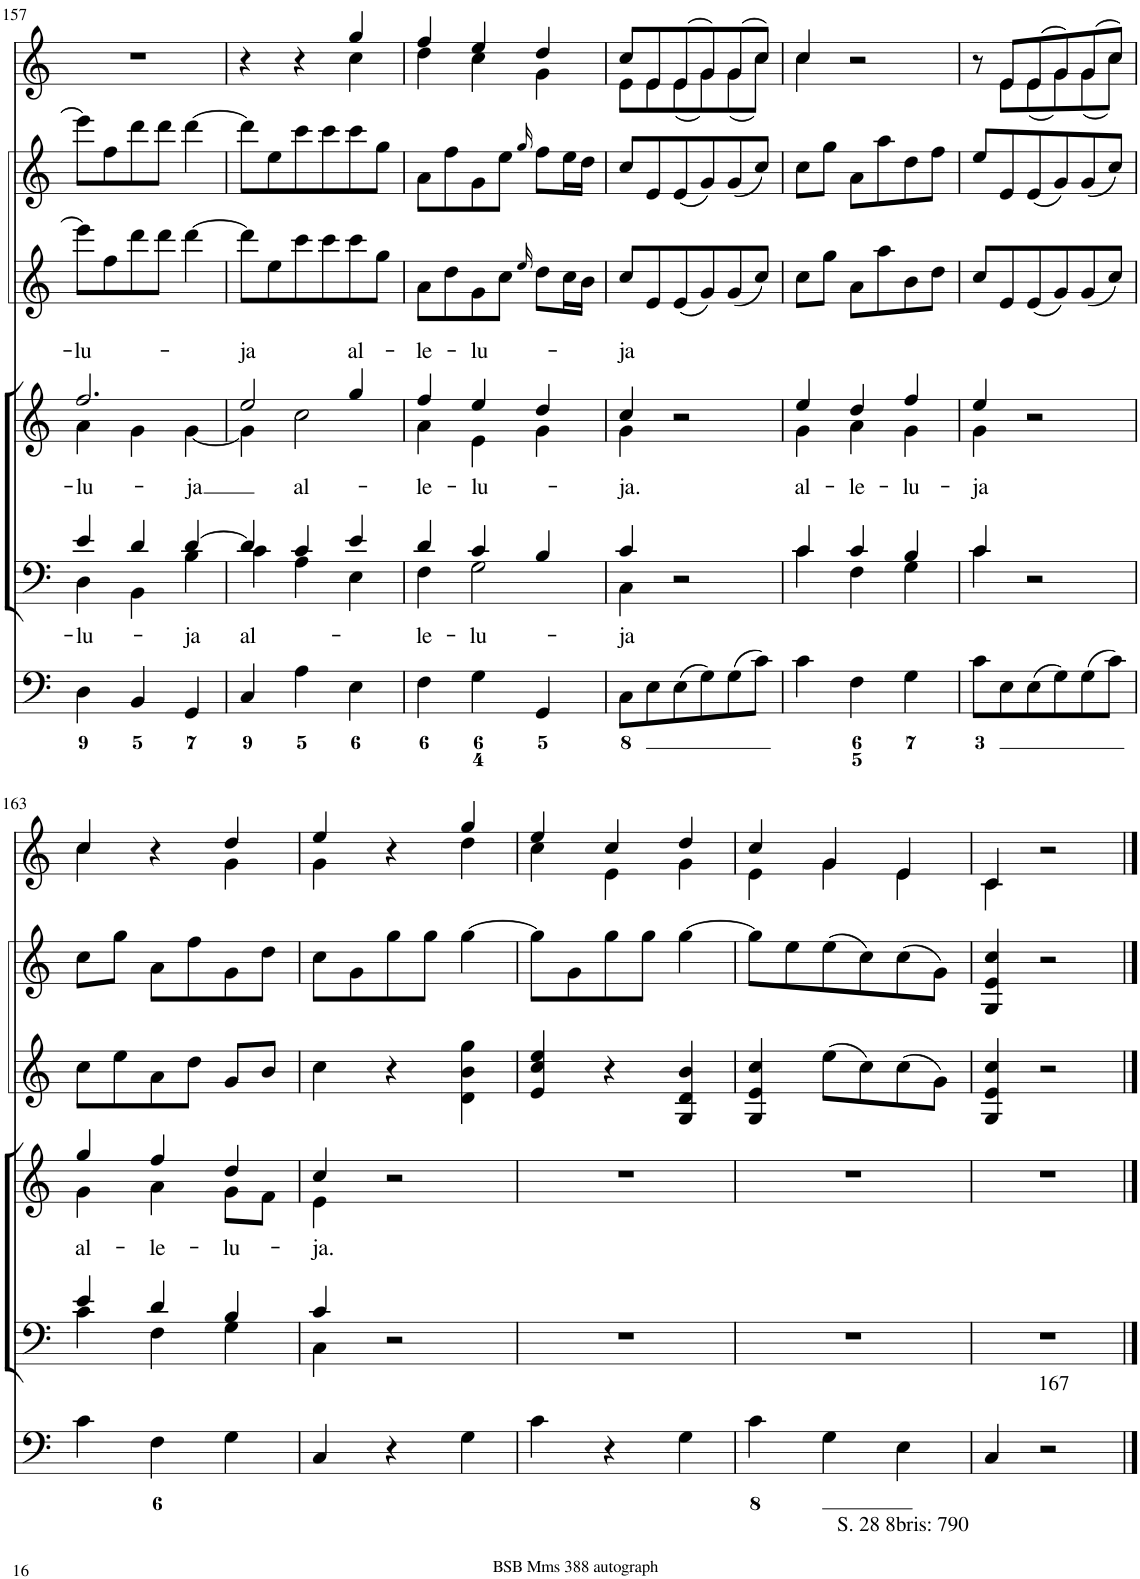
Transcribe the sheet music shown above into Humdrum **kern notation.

**kern	**kern	**text	**kern	**text	**kern	**kern	**kern
*part6	*part5	*part5	*part4	*part4	*part3	*part2	*part1
*staff6	*staff5	*staff5	*staff4	*staff4	*staff3	*staff2	*staff1
*I"Organ	*I"Voice	*	*I"Voice	*	*I"Violin	*I"Violini	*I"Clarini in C
*	*	*	*	*	*I'Vln	*I'Vln	*
!!LO:PB:g=z
*clefF4	*clefF4	*	*clefG2	*	*clefG2	*clefG2	*clefG2
*k[]	*k[]	*	*k[]	*	*k[]	*k[]	*k[]
*M3/4	*M3/4	*	*M3/4	*	*M3/4	*M3/4	*M3/4
=157	=157	=157	=157	=157	=157	=157	=157
*	*^	*	*	*	*	*	*
!	!	!	!LO:LY:b	!	!LO:LY:a	!	!	!
*	*	*	*	*^	*	*	*	*
!	!	!	!	!	!	!LO:LY:b	!	!	!
4D\	4e/	4D\	-lu-	2.ff/	4a\	-lu-	8eee\L]	8eee\L]	2.r
.	.	.	.	.	.	.	8ff\	8ff\	.
4BB/	4d/	4BB\	.	.	4g\	.	8ddd\	8ddd\	.
.	.	.	.	.	.	.	8ddd\J	8ddd\J	.
!	!	!	!LO:LY:b	!	!	!LO:LY:b	!	!	!
4GG/	[4d/	4B\	-ja	.	[4g\	-ja	[4ddd\	[4ddd\	.
=158	=158	=158	=158	=158	=158	=158	=158	=158	=158
!	!	!	!LO:LY:b	!	!	!LO:LY:a	!	!	!
*	*	*	*	*	*	*	*	*	*^
4C/	4d/]	4c\	al-	2ee/	4g\]	-ja	8ddd\L]	8ddd\L]	4r	2ryy
.	.	.	.	.	.	.	8ee\	8ee\	.	.
!	!	!	!	!	!	!LO:LY:b	!	!	!	!
4A\	4c/	4A\	.	.	2cc\	al-	8ccc\	8ccc\	4r	.
.	.	.	.	.	.	.	8ccc\	8ccc\	.	.
!	!	!	!	!	!	!LO:LY:a	!	!	!	!
4E\	4e/	4E\	.	4gg/	.	al-	8ccc\	8ccc\	4gg/	4cc\
.	.	.	.	.	.	.	8gg\J	8gg\J	.	.
=159	=159	=159	=159	=159	=159	=159	=159	=159	=159	=159
!	!	!	!LO:LY:b	!	!	!LO:LY:a	!	!	!	!
!	!	!	!	!	!	!LO:LY:b	!	!	!	!
4F\	4d/	4F\	-le-	4ff/	4a\	-le-	8a\L	8a\L	4ff/	4dd\
.	.	.	.	.	.	.	8dd\	8ff\	.	.
!	!	!	!LO:LY:b	!	!	!LO:LY:a	!	!	!	!
!	!	!	!	!	!	!LO:LY:b	!	!	!	!
4G\	4c/	2G\	-lu-	4ee/	4e\	-lu-	8g\	8g\	4ee/	4cc\
.	.	.	.	.	.	.	8cc\J	8ee\J	.	.
.	.	.	.	.	.	.	16qee/	16qgg/	.	.
4GG/	4B/	.	.	4dd/	4g\	.	8dd\L	8ff\L	4dd/	4g\
.	.	.	.	.	.	.	16cc\L	16ee\L	.	.
.	.	.	.	.	.	.	16b\JJ	16dd\JJ	.	.
=160	=160	=160	=160	=160	=160	=160	=160	=160	=160	=160
!	!	!	!LO:LY:b	!	!	!LO:LY:a	!	!	!	!
!	!	!	!	!	!	!LO:LY:b	!	!	!	!
8C\L	4c/	4C\	-ja	4cc/	4g\	-ja.	8cc/L	8cc/L	8cc/L	8e\L
8E\	.	.	.	.	.	.	8e/	8e/	8e/	8e\
(8E\	2r	2ryy	.	2r	2ryy	.	(8e/	(8e/	(8e/	(8e\
8G\)	.	.	.	.	.	.	8g/)	8g/)	8g/)	8g\)
(8G\	.	.	.	.	.	.	(8g/	(8g/	(8g/	(8g\
8c\J)	.	.	.	.	.	.	8cc/J)	8cc/J)	8cc/J)	8cc\J)
=161	=161	=161	=161	=161	=161	=161	=161	=161	=161	=161
!	!	!	!	!	!	!LO:LY:b	!	!	!	!
4c\	4c/	4c\	.	4ee/	4g\	al-	8cc\L	8cc\L	4cc/	4cc\
.	.	.	.	.	.	.	8gg\J	8gg\J	.	.
!	!	!	!	!	!	!LO:LY:b	!	!	!	!
4F\	4c/	4F\	.	4dd/	4a\	-le-	8a\L	8a\L	2r	2ryy
.	.	.	.	.	.	.	8aa\	8aa\	.	.
!	!	!	!	!	!	!LO:LY:b	!	!	!	!
4G\	4B/	4G\	.	4ff/	4g\	-lu-	8b\	8dd\	.	.
.	.	.	.	.	.	.	8dd\J	8ff\J	.	.
=162	=162	=162	=162	=162	=162	=162	=162	=162	=162	=162
!	!	!	!	!	!	!LO:LY:b	!	!	!	!
8c\L	4c/	4c\	.	4ee/	4g\	-ja	8cc/L	8ee/L	8r	8ryy
8E\	.	.	.	.	.	.	8e/	8e/	8e/L	8e\L
(8E\	2r	2ryy	.	2r	2ryy	.	(8e/	(8e/	(8e/	(8e\
8G\)	.	.	.	.	.	.	8g/)	8g/)	8g/)	8g\)
(8G\	.	.	.	.	.	.	(8g/	(8g/	(8g/	(8g\
8c\J)	.	.	.	.	.	.	8cc/J)	8cc/J)	8cc/J)	8cc\J)
!!LO:LB:g=z	!!
=163	=163	=163	=163	=163	=163	=163	=163	=163	=163	=163
!	!	!	!	!	!	!LO:LY:b	!	!	!	!
4c\	4e/	4c\	.	4gg/	4g\	al-	8cc\L	8cc\L	4cc/	4cc\
.	.	.	.	.	.	.	8ee\	8gg\J	.	.
!	!	!	!	!	!	!LO:LY:b	!	!	!	!
4F\	4d/	4F\	.	4ff/	4a\	-le-	8a\	8a\L	4r	4ryy
.	.	.	.	.	.	.	8dd\J	8ff\	.	.
!	!	!	!	!	!	!LO:LY:b	!	!	!	!
4G\	4B/	4G\	.	4dd/	8g\L	-lu-	8g/L	8g\	4dd/	4g\
.	.	.	.	.	8f\J	.	8b/J	8dd\J	.	.
=164	=164	=164	=164	=164	=164	=164	=164	=164	=164	=164
!	!	!	!	!	!	!LO:LY:b	!	!	!	!
4C/	4c/	4C\	.	4cc/	4e\	-ja.	4cc\	8cc\L	4ee/	4g\
.	.	.	.	.	.	.	.	8g\	.	.
4r	2r	2ryy	.	2r	2ryy	.	4r	8gg\	4r	4ryy
.	.	.	.	.	.	.	.	8gg\J	.	.
4G\	.	.	.	.	.	.	4d\ 4b\ 4gg\	[4gg\	4gg/	4dd\
*	*v	*v	*	*	*	*	*	*	*	*
*	*	*	*v	*v	*	*	*	*	*
=165	=165	=165	=165	=165	=165	=165	=165	=165
4c\	2.r	.	2.r	.	4e/ 4cc/ 4ee/	8gg\L]	4ee/	4cc\
.	.	.	.	.	.	8g\	.	.
4r	.	.	.	.	4r	8gg\	4cc/	4e\
.	.	.	.	.	.	8gg\J	.	.
4G\	.	.	.	.	4G/ 4d/ 4b/	[4gg\	4dd/	4g\
=166	=166	=166	=166	=166	=166	=166	=166	=166
4c\	2.r	.	2.r	.	4G/ 4e/ 4cc/	8gg\L]	4cc/	4e\
.	.	.	.	.	.	8ee\	.	.
4G\	.	.	.	.	(8ee\L	(8ee\	4g/	4g\
.	.	.	.	.	8cc\)	8cc\)	.	.
4E\	.	.	.	.	(8cc\	(8cc\	4e/	4e\
.	.	.	.	.	8g\J)	8g\J)	.	.
=167	=167	=167	=167	=167	=167	=167	=167	=167
!LO:TX:b:t=S. 28 8bris&colon; 790	!	!	!	!	!	!	!	!
4C/	2.r	.	2.r	.	4G/ 4e/ 4cc/	4G/ 4e/ 4cc/	4c/	4c\
!LO:TX:a:t=167	!	!	!	!	!	!	!	!
2r	.	.	.	.	2r	2r	2r	2ryy
*	*	*	*	*	*	*	*v	*v
==	==	==	==	==	==	==	==
*-	*-	*-	*-	*-	*-	*-	*-
